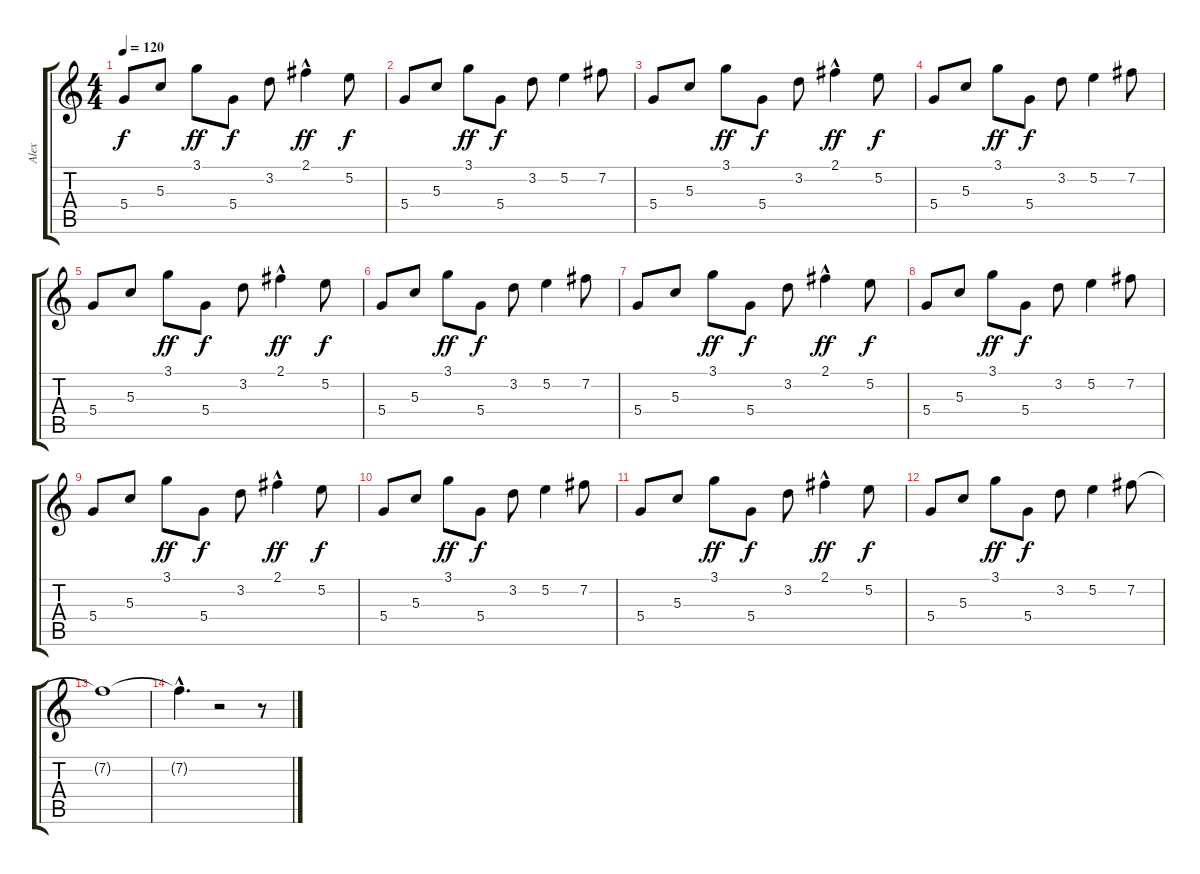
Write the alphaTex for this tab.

\track ("Alex" "Alex") {instrument overdrivenguitar}
\staff {score tabs}
\tuning (E4 B3 G3 D3 A2 E2) {hide}
\ts (4 4)
\tempo 120
\clef g2
\ks c
5.4.8{dy f} 5.3.8 3.1.8{dy ff} 5.4.8{dy f} 3.2.8 2.1{hac}.4{dy ff} 5.2.8{dy f} |
5.4.8 5.3.8 3.1.8{dy ff} 5.4.8{dy f} 3.2.8 5.2.4 7.2.8 |
5.4.8 5.3.8 3.1.8{dy ff} 5.4.8{dy f} 3.2.8 2.1{hac}.4{dy ff} 5.2.8{dy f} |
5.4.8 5.3.8 3.1.8{dy ff} 5.4.8{dy f} 3.2.8 5.2.4 7.2.8 |
5.4.8 5.3.8 3.1.8{dy ff} 5.4.8{dy f} 3.2.8 2.1{hac}.4{dy ff} 5.2.8{dy f} |
5.4.8 5.3.8 3.1.8{dy ff} 5.4.8{dy f} 3.2.8 5.2.4 7.2.8 |
5.4.8 5.3.8 3.1.8{dy ff} 5.4.8{dy f} 3.2.8 2.1{hac}.4{dy ff} 5.2.8{dy f} |
5.4.8 5.3.8 3.1.8{dy ff} 5.4.8{dy f} 3.2.8 5.2.4 7.2.8 |
5.4.8{volume 3} 5.3.8{volume 3} 3.1.8{dy ff volume 3} 5.4.8{dy f volume 3} 3.2.8{volume 3} 2.1{hac}.4{dy ff volume 2} 5.2.8{dy f volume 2} |
5.4.8{volume 2} 5.3.8{volume 1} 3.1.8{dy ff volume 1} 5.4.8{dy f volume 1} 3.2.8{volume 0} 5.2.4{volume 0} 7.2.8{volume 0} |
5.4.8{volume 0} 5.3.8 3.1.8{dy ff} 5.4.8{dy f} 3.2.8 2.1{hac}.4{dy ff} 5.2.8{dy f} |
5.4.8 5.3.8 3.1.8{dy ff} 5.4.8{dy f} 3.2.8 5.2.4 7.2.8 |
7.2{t}.1 |
7.2{hac t}.4{d} r.2 r.8
